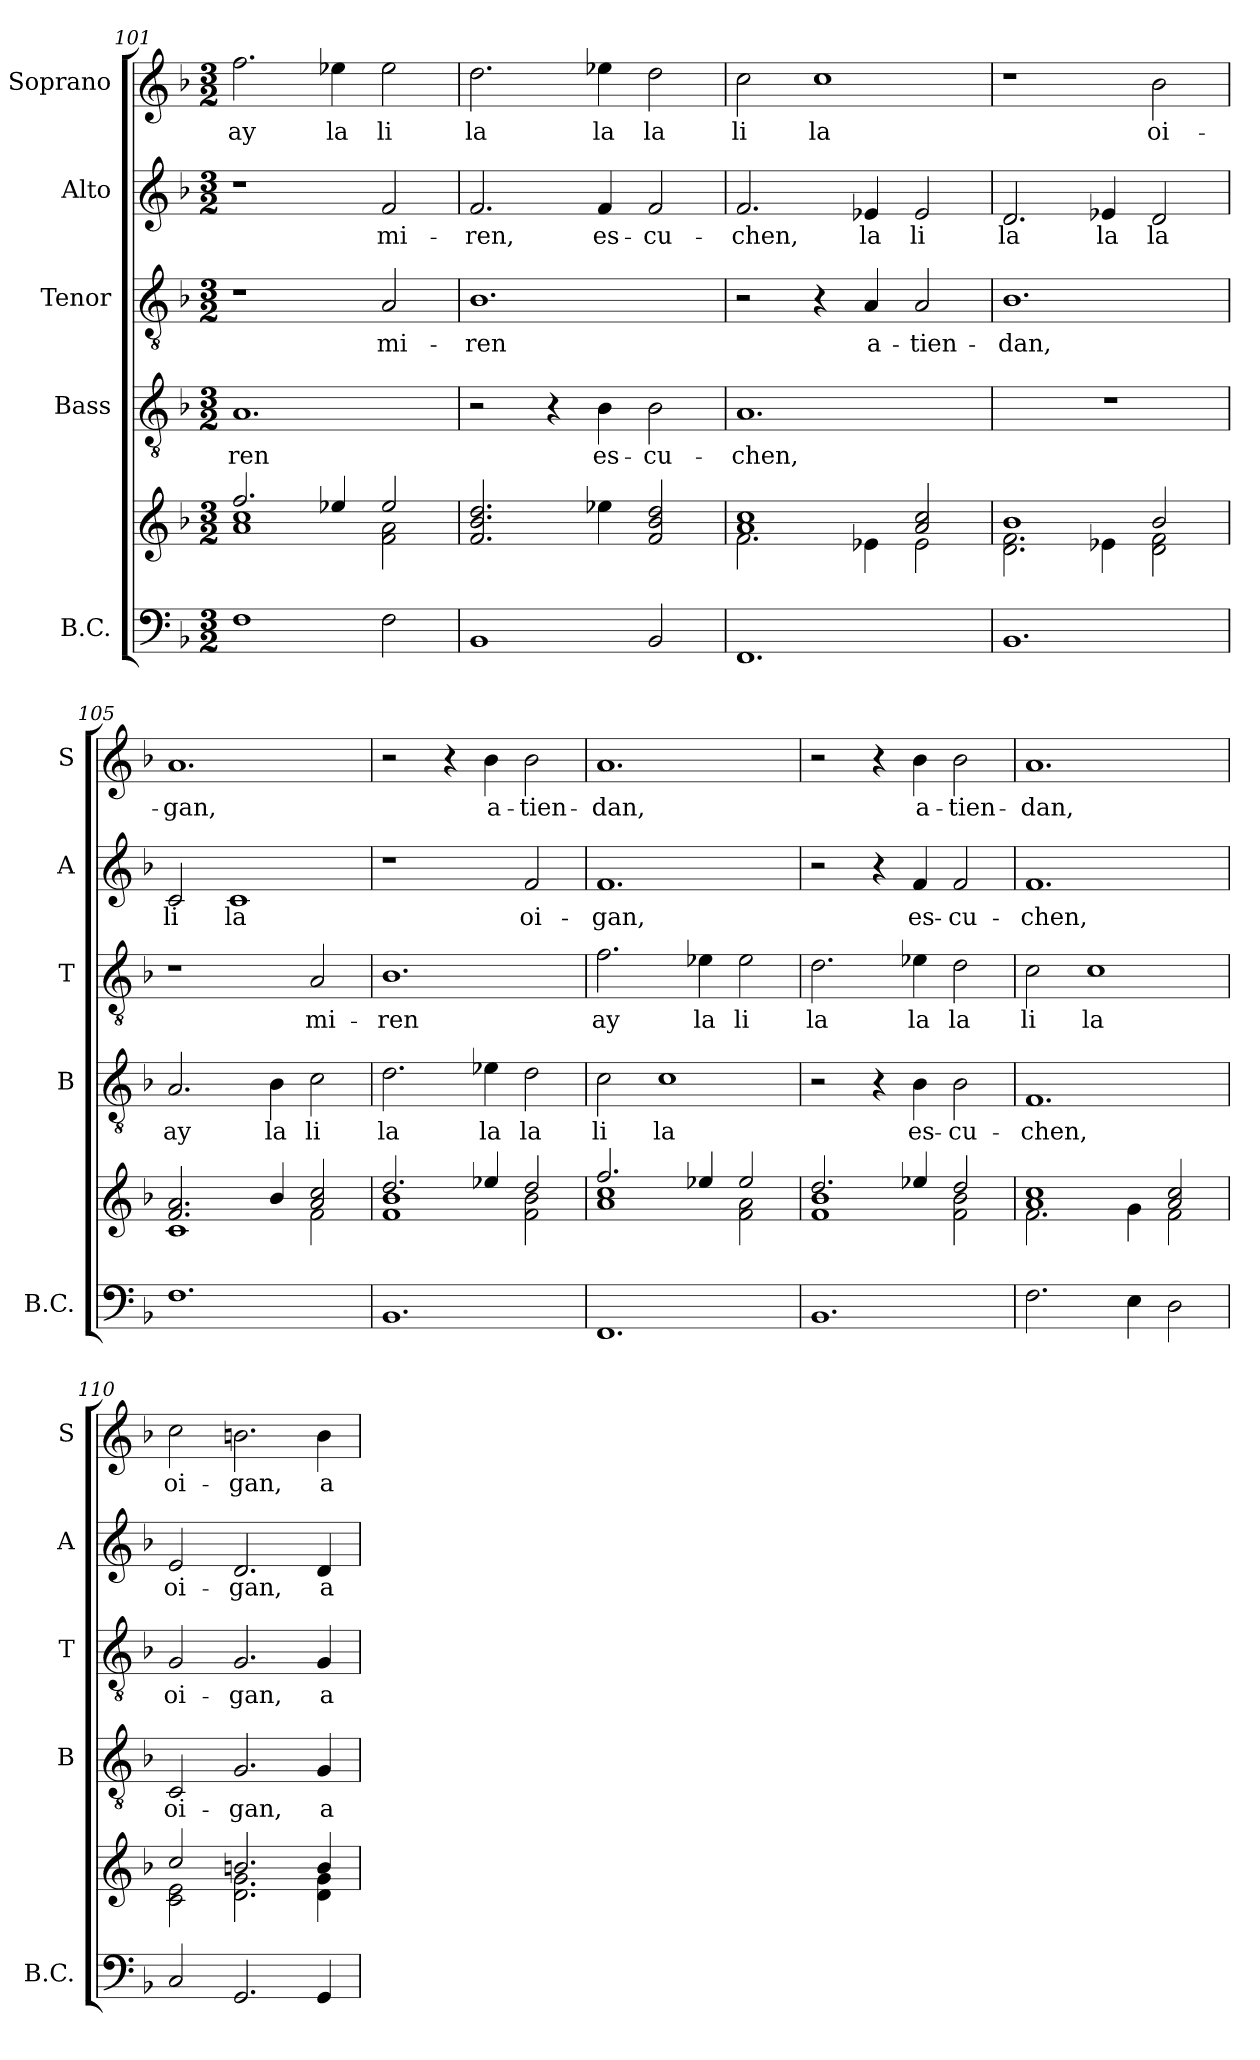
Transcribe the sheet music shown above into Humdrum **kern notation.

**kern	**kern	**kern	**text	**kern	**text	**kern	**text	**kern	**text
*part5	*part5	*part4	*part4	*part3	*part3	*part2	*part2	*part1	*part1
*staff6	*staff5	*staff4	*staff4	*staff3	*staff3	*staff2	*staff2	*staff1	*staff1
*I"B.C.	*	*I"Bass	*	*I"Tenor	*	*I"Alto	*	*I"Soprano	*
*I'B.C.	*	*I'B	*	*I'T	*	*I'A	*	*I'S	*
*clefF4	*clefG2	*clefGv2	*	*clefGv2	*	*clefG2	*	*clefG2	*
*k[b-]	*k[b-]	*k[b-]	*	*k[b-]	*	*k[b-]	*	*k[b-]	*
*F:	*F:	*F:	*	*F:	*	*F:	*	*F:	*
*M3/2	*M3/2	*M3/2	*	*M3/2	*	*M3/2	*	*M3/2	*
=101	=101	=101	=101	=101	=101	=101	=101	=101	=101
*	*^	*	*	*	*	*	*	*	*
!	!	!	!	!LO:LY:b	!	!	!	!	!	!LO:LY:b
1F	2.ff/	1a 1cc	1.A	-ren	1r	.	1r	.	2.ff\	ay
!	!	!	!	!	!	!	!	!	!	!LO:LY:b
.	4ee-X/	.	.	.	.	.	.	.	4ee-X\	la
!	!	!	!	!	!	!LO:LY:b	!	!LO:LY:b	!	!LO:LY:b
2F\	2ee-/	2f\ 2a\	.	.	2A/	mi-	2f/	mi-	2ee-\	li
=102	=102	=102	=102	=102	=102	=102	=102	=102	=102	=102
!	!	!	!	!	!	!LO:LY:b	!	!LO:LY:b	!	!LO:LY:b
*	*v	*v	*	*	*	*	*	*	*	*
1BB-	2.f/ 2.b-/ 2.dd/	2r	.	1.B-	-ren	2.f/	-ren,	2.dd\	la
.	.	4r	.	.	.	.	.	.	.
!	!	!	!LO:LY:b	!	!	!	!LO:LY:b	!	!LO:LY:b
.	4ee-X\	4B-\	es-	.	.	4f/	es-	4ee-X\	la
!	!	!	!LO:LY:b	!	!	!	!LO:LY:b	!	!LO:LY:b
2BB-/	2f/ 2b-/ 2dd/	2B-\	-cu-	.	.	2f/	-cu-	2dd\	la
!!LO:LB:g=z
=103	=103	=103	=103	=103	=103	=103	=103	=103	=103
*	*^	*	*	*	*	*	*	*	*
!	!	!	!	!LO:LY:b	!	!	!	!LO:LY:b	!	!LO:LY:b
1.FF	1a 1cc	2.f\	1.A	-chen,	2r	.	2.f/	-chen,	2cc\	li
!	!	!	!	!	!	!	!	!	!	!LO:LY:b
.	.	.	.	.	4r	.	.	.	1cc	la
!	!	!	!	!	!	!LO:LY:b	!	!LO:LY:b	!	!
.	.	4e-X\	.	.	4A/	a-	4e-X/	la	.	.
!	!	!	!	!	!	!LO:LY:b	!	!LO:LY:b	!	!
.	2a/ 2cc/	2e-\	.	.	2A/	-tien-	2e-/	li	.	.
=104	=104	=104	=104	=104	=104	=104	=104	=104	=104	=104
!	!	!	!	!	!	!LO:LY:b	!	!LO:LY:b	!	!
1.BB-	1b-	2.d\ 2.f\	1.r	.	1.B-	-dan,	2.d/	la	1r	.
!	!	!	!	!	!	!	!	!LO:LY:b	!	!
.	.	4e-X\	.	.	.	.	4e-X/	la	.	.
!	!	!	!	!	!	!	!	!LO:LY:b	!	!LO:LY:b
.	2b-/	2d\ 2f\	.	.	.	.	2d/	la	2b-\	oi-
=105	=105	=105	=105	=105	=105	=105	=105	=105	=105	=105
!	!	!	!	!LO:LY:b	!	!	!	!LO:LY:b	!	!LO:LY:b
1.F	2.f/ 2.a/	1c	2.A/	ay	1r	.	2c/	li	1.a	-gan,
!	!	!	!	!	!	!	!	!LO:LY:b	!	!
.	.	.	.	.	.	.	1c	la	.	.
!	!	!	!	!LO:LY:b	!	!	!	!	!	!
.	4b-/	.	4B-\	la	.	.	.	.	.	.
!	!	!	!	!LO:LY:b	!	!LO:LY:b	!	!	!	!
.	2a/ 2cc/	2f\	2c\	li	2A/	mi-	.	.	.	.
=106	=106	=106	=106	=106	=106	=106	=106	=106	=106	=106
!	!	!	!	!LO:LY:b	!	!LO:LY:b	!	!	!	!
1.BB-	2.dd/	1f 1b-	2.d\	la	1.B-	-ren	1r	.	2r	.
.	.	.	.	.	.	.	.	.	4r	.
!	!	!	!	!LO:LY:b	!	!	!	!	!	!LO:LY:b
.	4ee-X/	.	4e-X\	la	.	.	.	.	4b-\	a-
!	!	!	!	!LO:LY:b	!	!	!	!LO:LY:b	!	!LO:LY:b
.	2dd/	2f\ 2b-\	2d\	la	.	.	2f/	oi-	2b-\	-tien-
=107	=107	=107	=107	=107	=107	=107	=107	=107	=107	=107
!	!	!	!	!LO:LY:b	!	!LO:LY:b	!	!LO:LY:b	!	!LO:LY:b
1.FF	2.ff/	1a 1cc	2c\	li	2.f\	ay	1.f	-gan,	1.a	-dan,
!	!	!	!	!LO:LY:b	!	!	!	!	!	!
.	.	.	1c	la	.	.	.	.	.	.
!	!	!	!	!	!	!LO:LY:b	!	!	!	!
.	4ee-X/	.	.	.	4e-X\	la	.	.	.	.
!	!	!	!	!	!	!LO:LY:b	!	!	!	!
.	2ee-/	2f\ 2a\	.	.	2e-\	li	.	.	.	.
=108	=108	=108	=108	=108	=108	=108	=108	=108	=108	=108
!	!	!	!	!	!	!LO:LY:b	!	!	!	!
1.BB-	2.dd/	1f 1b-	2r	.	2.d\	la	2r	.	2r	.
.	.	.	4r	.	.	.	4r	.	4r	.
!	!	!	!	!LO:LY:b	!	!LO:LY:b	!	!LO:LY:b	!	!LO:LY:b
.	4ee-X/	.	4B-\	es-	4e-X\	la	4f/	es-	4b-\	a-
!	!	!	!	!LO:LY:b	!	!LO:LY:b	!	!LO:LY:b	!	!LO:LY:b
.	2dd/	2f\ 2b-\	2B-\	-cu-	2d\	la	2f/	-cu-	2b-\	-tien-
!!LO:PB:g=z
=109	=109	=109	=109	=109	=109	=109	=109	=109	=109	=109
!	!	!	!	!LO:LY:b	!	!LO:LY:b	!	!LO:LY:b	!	!LO:LY:b
2.F\	1a 1cc	2.f\	1.F	-chen,	2c\	li	1.f	-chen,	1.a	-dan,
!	!	!	!	!	!	!LO:LY:b	!	!	!	!
.	.	.	.	.	1c	la	.	.	.	.
4E\	.	4g\	.	.	.	.	.	.	.	.
2D\	2a/ 2cc/	2f\	.	.	.	.	.	.	.	.
=110	=110	=110	=110	=110	=110	=110	=110	=110	=110	=110
!	!	!	!	!LO:LY:b	!	!LO:LY:b	!	!LO:LY:b	!	!LO:LY:b
2C/	2cc/	2c\ 2e\	2C/	oi-	2G/	oi-	2e/	oi-	2cc\	oi-
!	!	!	!	!LO:LY:b	!	!LO:LY:b	!	!LO:LY:b	!	!LO:LY:b
2.GG/	2.bn/	2.d\ 2.g\	2.G/	-gan,	2.G/	-gan,	2.d/	-gan,	2.bn\	-gan,
!	!	!	!	!LO:LY:b	!	!LO:LY:b	!	!LO:LY:b	!	!LO:LY:b
4GG/	4b/	4d\ 4g\	4G/	a-	4G/	a-	4d/	a-	4b\	a-
*	*v	*v	*	*	*	*	*	*	*	*
=	=	=	=	=	=	=	=	=	=
*-	*-	*-	*-	*-	*-	*-	*-	*-	*-
